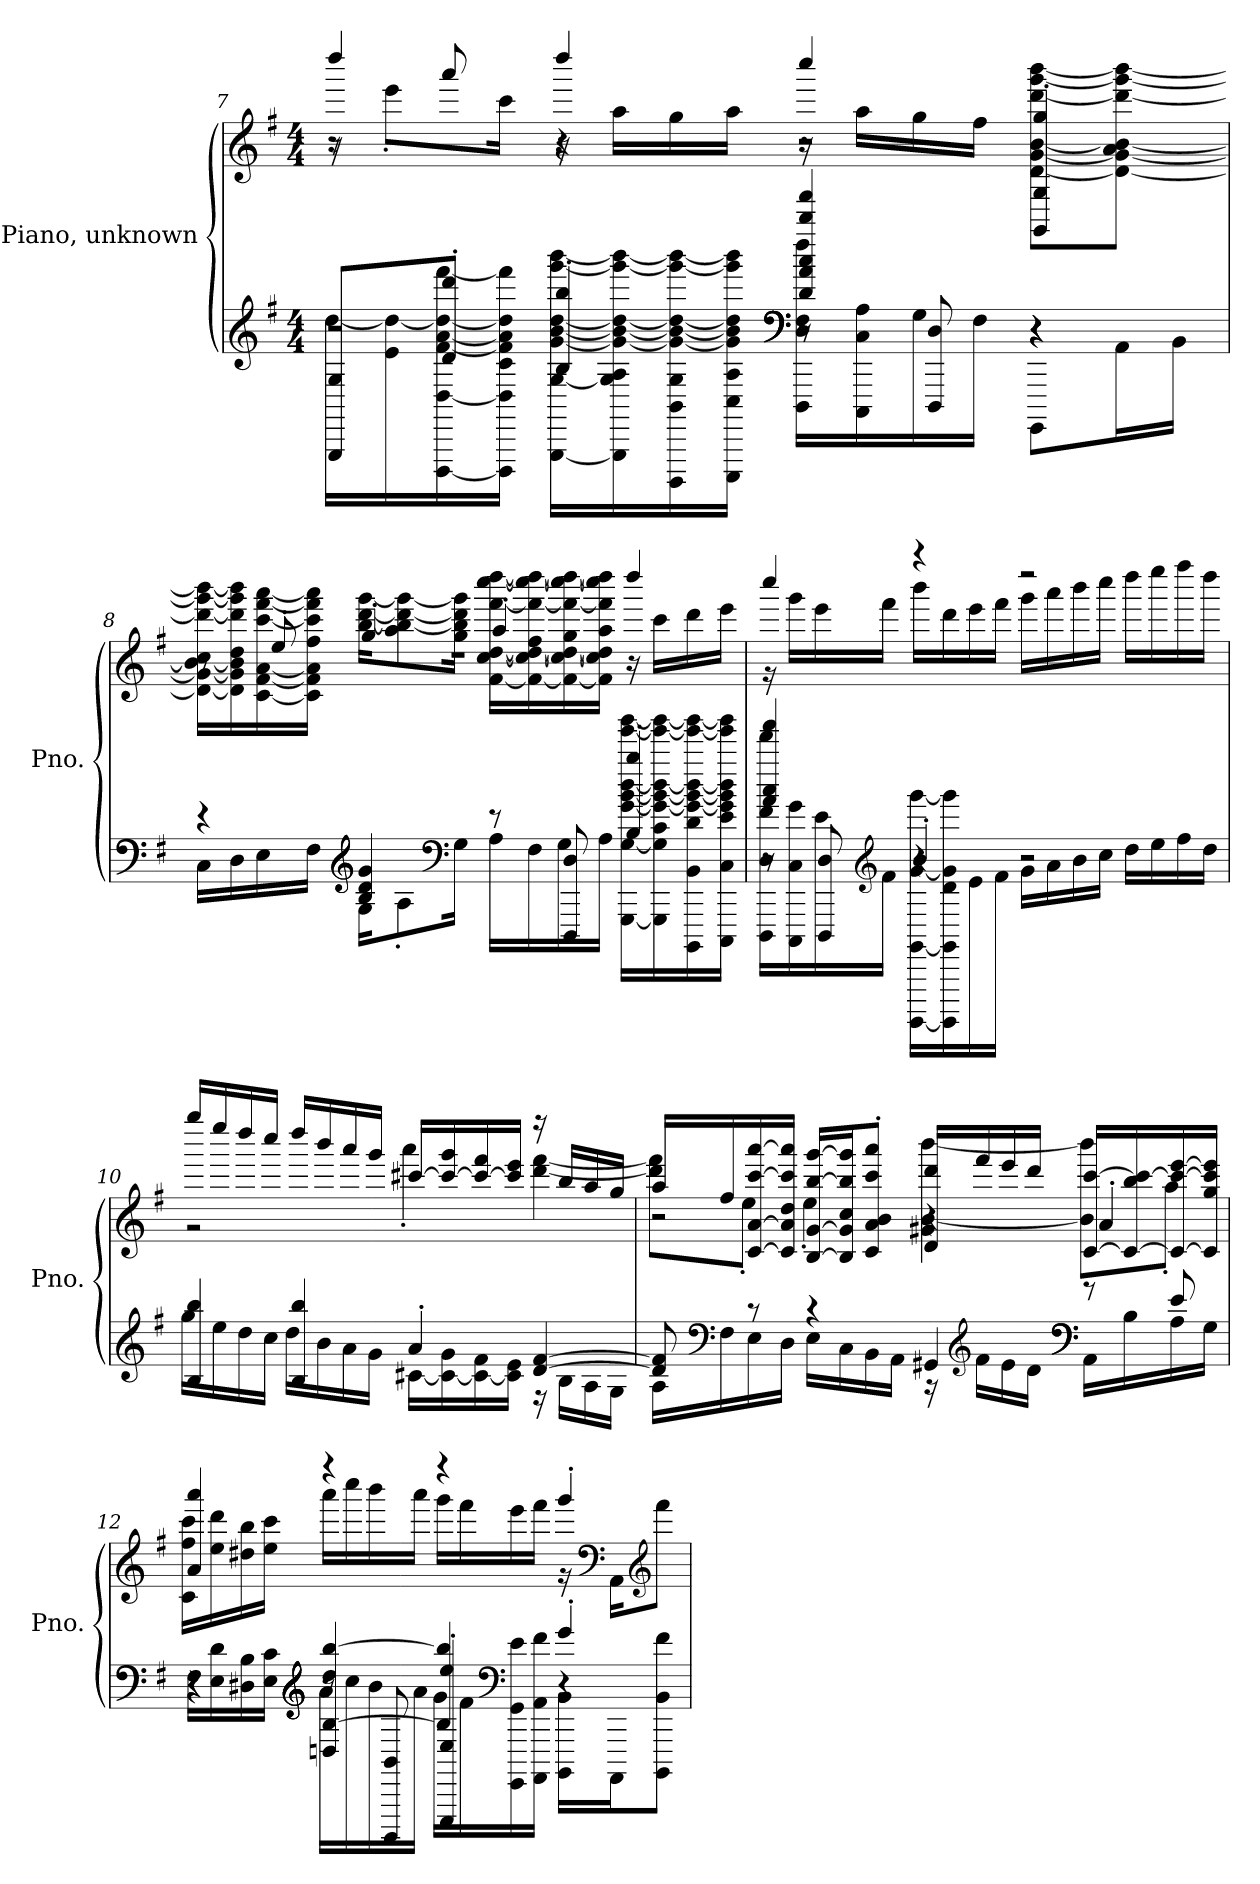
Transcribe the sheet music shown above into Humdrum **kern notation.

**kern	**kern
*part1	*part1
*staff2	*staff1
*I"Piano, unknown	*
*I'Pno.	*
!!LO:PB:g=z
*clefG2	*clefG2
*k[f#]	*k[f#]
*M4/4	*M4/4
=7	=7
*^	*^
*	*^	*	*^
8GGG/ 8G/L	[16dd\LL	2r	8r	16r	4dddd/
.	16e\ 16dd\_	.	.	8eee'\L	.
8d/' 8ddd/'J	[16DDD\ [16D\ [16f#\ [16a\ 16dd\_ [16fff#\	.	8aaa/	.	.
.	16DDD\] 16D\] 16c\ 16f#\] 16a\] 16dd\] 16fff#\]JJ	.	.	16ccc\Jk	.
4B/' 4bb/'	[16GGG\ [16G\ [16g\ [16b\ [16dd\ [16ggg\ [16bbb\LL	.	4r	16r	4dddd/
.	16GGG\] 16G\] 16A\ 16g\_ 16b\_ 16dd\_ 16ggg\_ 16bbb\_	.	.	16aa\LL	.
.	16BBBB\ 16BB\ 16G\ 16g\_ 16b\_ 16dd\_ 16ggg\_ 16bbb\_	.	.	16gg\	.
.	16CCC\ 16C\ 16A\ 16g\] 16b\] 16dd\] 16ggg\] 16bbb\]JJ	.	.	16aa\JJ	.
*clefF4	*	*	*	*	*
4d/ 4a/ 4cc/ 4ddd/ 4aaa/	16DDD\ 16D\ 16F#\ 16ff#\LL	8r	2r	16r	4cccc/
.	16CCC\ 16C\ 16A\	.	.	16aa\LL	.
.	16G\	8DDD/ 8D/	.	16gg\	.
.	16F#\JJ	.	.	16ff#\JJ	.
4r	8GGGG\L	4r	.	[8d\ [8g\ [8b\ [8ddd\ [8ggg\ [8bbb\L	4GG/' 4G/' 4gg/'
.	16AA\L	.	.	8d\_ 8g\_ 8a\ 8b\_ 8ddd\_ 8ggg\_ 8bbb\_J	.
.	16BB\JJ	.	.	.	.
*	*v	*v	*	*	*
!!LO:LB:g=z	!!	!!
=8	=8	=8	=8	=8
4r	16C\LL	1r	16d\_ 16g\_ 16b\_ 16cc\ 16ddd\_ 16ggg\_ 16bbb\_LL	8r
.	16D\	.	16d\] 16g\] 16b\] 16dd\ 16ddd\] 16ggg\] 16bbb\]	.
.	16E\	.	[16c\ [16f#\ [16a\ [16ccc\ [16fff#\ [16aaa\	8ee'/
.	16F#\JJ	.	16c\] 16f#\] 16a\] 16ff#\ 16ccc\] 16fff#\] 16aaa\]JJ	.
*clefG2	*	*	*	*
4B/ 4d/ 4g/	16G\KL	.	[16bb\ [16ddd\ [16ggg\KL	4gg'/
.	8A'\	.	8aa\ 8bb\_ 8ddd\_ 8ggg\_	.
*clefF4	*	*	*	*
.	16G\Jk	.	16gg\ 16bb\] 16ddd\] 16ggg\]Jk	.
8r	16A\LL	.	[16f#\ [16cc\ [16dd\ [16fff#\ [16cccc\ [16dddd\LL	4aa'/
.	16F#\	.	16f#\_ 16cc\_ 16dd\_ 16ff#\ 16fff#\_ 16cccc\_ 16dddd\_	.
8DDD/ 8D/	16G\	.	16f#\_ 16cc\_ 16dd\_ 16gg\ 16fff#\_ 16cccc\_ 16dddd\_	.
.	16A\JJ	.	16f#\] 16cc\] 16dd\] 16aa\ 16fff#\] 16cccc\] 16dddd\]JJ	.
4B/' 4bb/'	[16GGG\ [16G\ [16g\ [16b\ [16dd\ [16ggg\ [16bbb\LL	.	16r	4dddd/
.	16GGG\] 16G\] 16c\ 16g\_ 16b\_ 16dd\_ 16ggg\_ 16bbb\_	.	16ccc\LL	.
.	16BBBB\ 16BB\ 16d\ 16g\_ 16b\_ 16dd\_ 16ggg\_ 16bbb\_	.	16ddd\	.
.	16CCC\ 16C\ 16e\ 16g\] 16b\] 16dd\] 16ggg\] 16bbb\]JJ	.	16eee\JJ	.
*	*	*	*v	*v
!!LO:LB:g=z
=9	=9	=9	=9
*	*^	*	*
4a/ 4cc/ 4aaa/	16DDD\ 16D\ 16f#\ 16fff#\LL	8r	4cccc/	16r
.	16CCC\ 16C\ 16g\	.	.	16ggg\LL
.	16e\	8DDD/ 8D/	.	16eee\
*clefG2	*	*	*	*
.	16f#\JJ	.	.	16fff#\JJ
4b'/	[16GGGG\ [16GG\ [16g\ [16ggg\LL	4r	4r	16bbb\LL
.	16GGGG\] 16GG\] 16d\ 16g\] 16ggg\]	.	.	16ddd\
.	16e\	.	.	16eee\
.	16f#\JJ	.	.	16fff#\JJ
2r	16g\LL	2r	2r	16ggg\LL
.	16a\	.	.	16aaa\
.	16b\	.	.	16bbb\
.	16cc\JJ	.	.	16cccc\JJ
.	16dd\LL	.	.	16dddd\LL
.	16ee\	.	.	16eeee\
.	16ff#\	.	.	16ffff#\
.	16dd\JJ	.	.	16dddd\JJ
*	*v	*v	*	*
!!LO:LB:g=z	!!
=10	=10	=10	=10
4B/ 4bb/	16gg\LL	16gggg/LL	2r
.	16ee\	16eeee/	.
.	16dd\	16dddd/	.
.	16cc\JJ	16cccc/JJ	.
4B/ 4bb/	16dd\LL	16dddd/LL	.
.	16b\	16bbb/	.
.	16a\	16aaa/	.
.	16g\JJ	16ggg/JJ	.
4a'/	[16c#X\LL	[16ccc#X/LL	4aaa'\
.	16c#\_ 16g\	16ccc#/_ 16ggg/	.
.	16c#\_ 16f#\	16ccc#/_ 16fff#/	.
.	16c#\] 16e\JJ	16ccc#/] 16eee/JJ	.
[4d/ [4f#/	16r	16r	[4ddd\ [4fff#\
.	16B\LL	16bb/LL	.
.	16A\	16aa/	.
.	16G\JJ	16gg/JJ	.
!!LO:LB:g=z
=11	=11	=11	=11
*	*	*	*^
8d/] 8f#/]	16A\LL	16aa/LL	8ddd\] 8fff#\]L	2r
*clefF4	*	*	*	*
.	16F#\	16ff#/	.	.
8r	16E\	[16c/ [16a/ [16ccc/ [16aaa/	8ee'\J	.
.	16D\JJ	16c/] 16a/] 16dd/ 16ccc/] 16aaa/]JJ	.	.
4r	16E\LL	[16B/ [16g/ [16bb/ [16ggg/LL	4ee'\	.
.	16C\	16B/] 16g/] 16cc/ 16bb/] 16ggg/]J	.	.
.	16BB\	8c/' 8a/' 8b/' 8ccc/' 8aaa/'J	.	.
.	16AA\JJ	.	.	.
4GG#X/	16r	16d/ 16ddd/LL	4g#X\ [4b\ [4bbb\	4r
*clefG2	*	*	*	*
.	16f#\LL	16fff#/	.	.
.	16e\	16eee/	.	.
.	16d\JJ	16ddd/JJ	.	.
*clefF4	*	*	*	*
8r	16AA\LL	[16c/ [16ccc/LL	8b\] 8bbb\]L	4a'/
.	16B\	16c/_ 16bb/ 16ccc/_	.	.
8e/	16A\	16c/_ 16ccc/_ [16eee/	8aa'\J	.
.	16G\JJ	16c/] 16gg/ 16ccc/] 16eee/]JJ	.	.
*	*	*	*v	*v
!!LO:LB:g=z
=12	=12	=12	=12
*	*^	*	*
4r	16F#\LL	4r	4a/ 4aaa/	16c\ 16ff#\ 16ccc\LL
.	16E\ 16d\	.	.	16ee\ 16ddd\
.	16D#X\ 16B\	.	.	16dd#X\ 16bb\
.	16E\ 16c\JJ	.	.	16ee\ 16ccc\JJ
*clefG2	*	*	*	*
4Dn/ [4B/ 4dd/ [4bb/	16a\LL	8r	4r	16aaa\LL
.	16cc\	.	.	16cccc\
.	16b\	8BBBB/ 8BB/	.	16bbb\
.	16a\JJ	.	.	16aaa\JJ
4B/] 4bb/]	16g\LL	4EEE/' 4E/' 4ee/'	4r	16ggg\LL
.	16f#\	.	.	16fff#\
*clefF4	*	*	*	*
.	16GGGG\ 16GG\ 16e\	.	.	16eee\
.	16AAAA\ 16AA\ 16f#\JJ	.	.	16fff#\JJ
4g'/	16BBBB\ 16BB\LL	4r	4ggg'/	16r
*	*	*	*clefF4	*
.	16AAAA\J	.	.	16AA\KL
*	*	*	*clefG2	*
.	8BBBB\ 8BB\ 8f#\J	.	.	8fff#\J
*v	*v	*v	*	*
*	*v	*v
=	=
*-	*-
